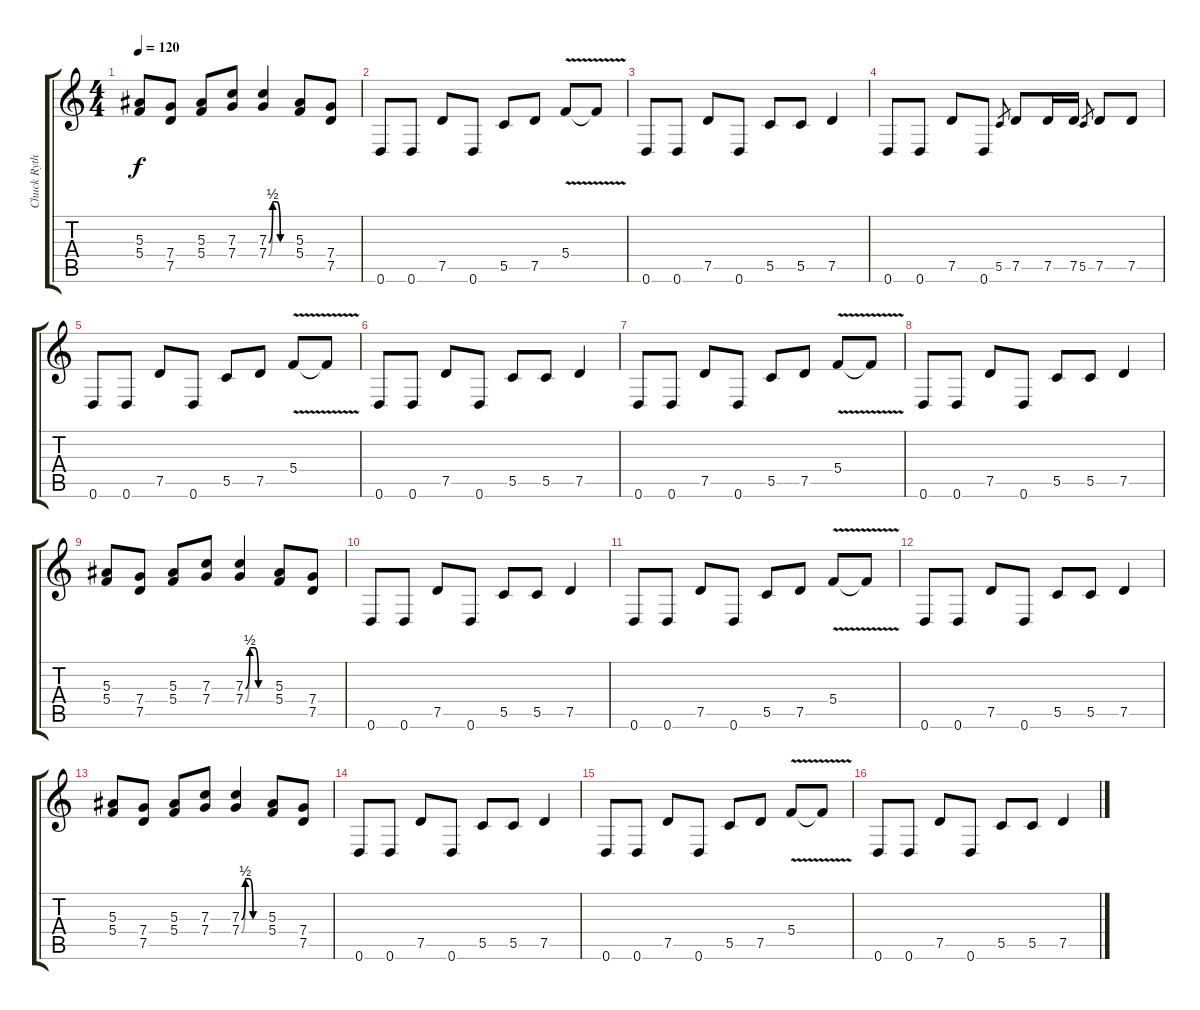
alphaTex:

\track ("Chuck Rythm" "Chuck Ryth") {instrument distortionguitar}
\staff {score tabs}
\tuning (D4 A3 F3 C3 G2 D2) {hide}
\ts (4 4)
\tempo 120
\clef g2
\ks c
(5.3 5.4).8{dy f} (7.4 7.5).8 (5.3 5.4).8 (7.3 7.4).8 (7.3{be (custom 0 0 10 2 20 2 30 0 60 0)} 7.4{be (custom 0 0 10 2 20 2 30 0 60 0)}).4 (5.3 5.4).8 (7.4 7.5).8 |
0.6.8 0.6.8 7.5.8 0.6.8 5.5.8 7.5.8 5.4{v}.8 5.4{t}.8 |
0.6.8 0.6.8 7.5.8 0.6.8 5.5.8 5.5.8 7.5.4 |
0.6.8 0.6.8 7.5.8 0.6.8 5.5.8{gr} 7.5.8 7.5.16 7.5.16 5.5.8{gr} 7.5.8 7.5.8 |
0.6.8 0.6.8 7.5.8 0.6.8 5.5.8 7.5.8 5.4{v}.8 5.4{t}.8 |
0.6.8 0.6.8 7.5.8 0.6.8 5.5.8 5.5.8 7.5.4 |
0.6.8 0.6.8 7.5.8 0.6.8 5.5.8 7.5.8 5.4{v}.8 5.4{t}.8 |
0.6.8 0.6.8 7.5.8 0.6.8 5.5.8 5.5.8 7.5.4 |
(5.3 5.4).8 (7.4 7.5).8 (5.3 5.4).8 (7.3 7.4).8 (7.3{be (custom 0 0 10 2 20 2 30 0 60 0)} 7.4{be (custom 0 0 10 2 20 2 30 0 60 0)}).4 (5.3 5.4).8 (7.4 7.5).8 |
0.6.8 0.6.8 7.5.8 0.6.8 5.5.8 5.5.8 7.5.4 |
0.6.8 0.6.8 7.5.8 0.6.8 5.5.8 7.5.8 5.4{v}.8 5.4{t}.8 |
0.6.8 0.6.8 7.5.8 0.6.8 5.5.8 5.5.8 7.5.4 |
(5.3 5.4).8 (7.4 7.5).8 (5.3 5.4).8 (7.3 7.4).8 (7.3{be (custom 0 0 10 2 20 2 30 0 60 0)} 7.4{be (custom 0 0 10 2 20 2 30 0 60 0)}).4 (5.3 5.4).8 (7.4 7.5).8 |
0.6.8 0.6.8 7.5.8 0.6.8 5.5.8 5.5.8 7.5.4 |
0.6.8 0.6.8 7.5.8 0.6.8 5.5.8 7.5.8 5.4{v}.8 5.4{t}.8 |
0.6.8 0.6.8 7.5.8 0.6.8 5.5.8 5.5.8 7.5.4
